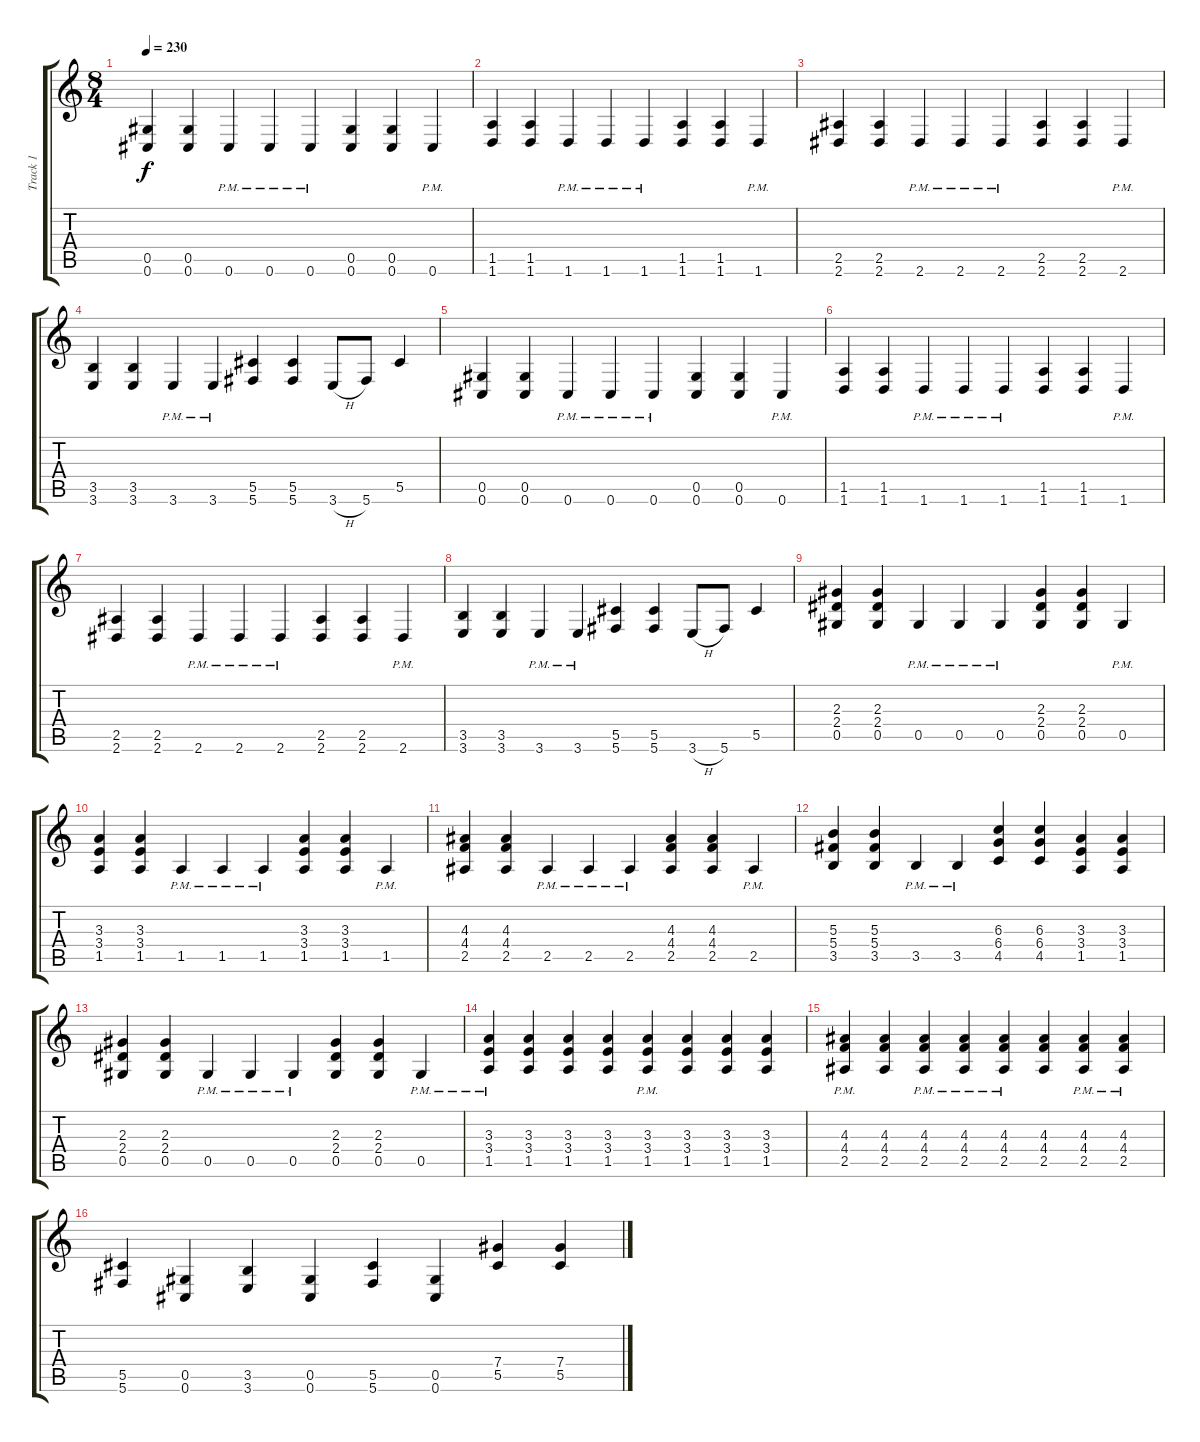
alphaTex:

\track ("Track 1" "Track 1") {instrument distortionguitar}
\staff {score tabs}
\tuning (Eb4 Bb3 Gb3 Db3 Ab2 Db2) {hide}
\ts (8 4)
\tempo 230
\clef g2
\ks c
(0.5 0.6).4{dy f} (0.5 0.6).4 0.6{pm}.4 0.6{pm}.4 0.6{pm}.4 (0.5 0.6).4 (0.5 0.6).4 0.6{pm}.4 |
(1.5 1.6).4 (1.5 1.6).4 1.6{pm}.4 1.6{pm}.4 1.6{pm}.4 (1.5 1.6).4 (1.5 1.6).4 1.6{pm}.4 |
(2.5 2.6).4 (2.5 2.6).4 2.6{pm}.4 2.6{pm}.4 2.6{pm}.4 (2.5 2.6).4 (2.5 2.6).4 2.6{pm}.4 |
(3.5 3.6).4 (3.5 3.6).4 3.6{pm}.4 3.6{pm}.4 (5.5 5.6).4 (5.5 5.6).4 3.6{h}.8 5.6.8 5.5.4 |
(0.5 0.6).4 (0.5 0.6).4 0.6{pm}.4 0.6{pm}.4 0.6{pm}.4 (0.5 0.6).4 (0.5 0.6).4 0.6{pm}.4 |
(1.5 1.6).4 (1.5 1.6).4 1.6{pm}.4 1.6{pm}.4 1.6{pm}.4 (1.5 1.6).4 (1.5 1.6).4 1.6{pm}.4 |
(2.5 2.6).4 (2.5 2.6).4 2.6{pm}.4 2.6{pm}.4 2.6{pm}.4 (2.5 2.6).4 (2.5 2.6).4 2.6{pm}.4 |
(3.5 3.6).4 (3.5 3.6).4 3.6{pm}.4 3.6{pm}.4 (5.5 5.6).4 (5.5 5.6).4 3.6{h}.8 5.6.8 5.5.4 |
(2.3 2.4 0.5).4 (2.3 2.4 0.5).4 0.5{pm}.4 0.5{pm}.4 0.5{pm}.4 (2.3 2.4 0.5).4 (2.3 2.4 0.5).4 0.5{pm}.4 |
(3.3 3.4 1.5).4 (3.3 3.4 1.5).4 1.5{pm}.4 1.5{pm}.4 1.5{pm}.4 (3.3 3.4 1.5).4 (3.3 3.4 1.5).4 1.5{pm}.4 |
(4.3 4.4 2.5).4 (4.3 4.4 2.5).4 2.5{pm}.4 2.5{pm}.4 2.5{pm}.4 (4.3 4.4 2.5).4 (4.3 4.4 2.5).4 2.5{pm}.4 |
(5.3 5.4 3.5).4 (5.3 5.4 3.5).4 3.5{pm}.4 3.5{pm}.4 (6.3 6.4 4.5).4 (6.3 6.4 4.5).4 (3.3 3.4 1.5).4 (3.3 3.4 1.5).4 |
(2.3 2.4 0.5).4 (2.3 2.4 0.5).4 0.5{pm}.4 0.5{pm}.4 0.5{pm}.4 (2.3 2.4 0.5).4 (2.3 2.4 0.5).4 0.5{pm}.4 |
(3.3{pm} 3.4 1.5).4 (3.3 3.4 1.5).4 (3.3 3.4 1.5).4 (3.3 3.4 1.5).4 (3.3{pm} 3.4 1.5{pm}).4 (3.3 3.4 1.5).4 (3.3 3.4 1.5).4 (3.3 3.4 1.5).4 |
(4.3 4.4{pm} 2.5).4 (4.3 4.4 2.5).4 (4.3 4.4 2.5{pm}).4 (4.3 4.4{pm} 2.5{pm}).4 (4.3 4.4 2.5{pm}).4 (4.3 4.4 2.5).4 (4.3 4.4{pm} 2.5).4 (4.3 4.4{pm} 2.5{pm}).4 |
(5.5 5.6).4 (0.5 0.6).4 (3.5 3.6).4 (0.5 0.6).4 (5.5 5.6).4 (0.5 0.6).4 (7.4 5.5).4 (7.4 5.5).4
